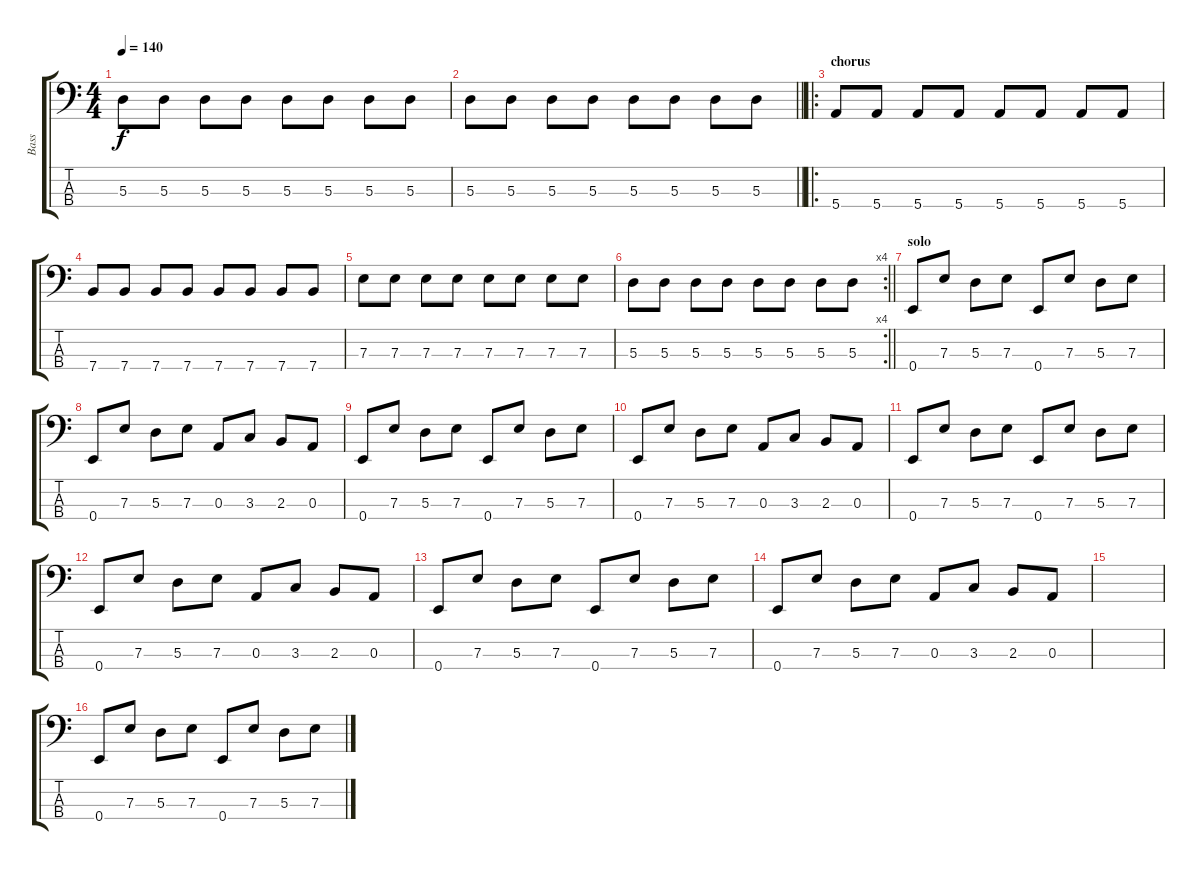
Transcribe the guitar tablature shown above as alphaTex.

\track ("Bass" "Bass") {instrument electricbassfinger}
\staff {score tabs}
\tuning (G2 D2 A1 E1) {hide}
\ts (4 4)
\tempo 140
\clef f4
\ks c
5.3.8{dy f} 5.3.8 5.3.8 5.3.8 5.3.8 5.3.8 5.3.8 5.3.8 |
\barLineRight lightlight
5.3.8 5.3.8 5.3.8 5.3.8 5.3.8 5.3.8 5.3.8 5.3.8 |
\ro
\section ("" "chorus")
5.4.8 5.4.8 5.4.8 5.4.8 5.4.8 5.4.8 5.4.8 5.4.8 |
7.4.8 7.4.8 7.4.8 7.4.8 7.4.8 7.4.8 7.4.8 7.4.8 |
7.3.8 7.3.8 7.3.8 7.3.8 7.3.8 7.3.8 7.3.8 7.3.8 |
\rc 4
\barLineRight lightlight
5.3.8 5.3.8 5.3.8 5.3.8 5.3.8 5.3.8 5.3.8 5.3.8 |
\section ("" "solo")
0.4.8 7.3.8 5.3.8 7.3.8 0.4.8 7.3.8 5.3.8 7.3.8 |
0.4.8 7.3.8 5.3.8 7.3.8 0.3.8 3.3.8 2.3.8 0.3.8 |
0.4.8 7.3.8 5.3.8 7.3.8 0.4.8 7.3.8 5.3.8 7.3.8 |
0.4.8 7.3.8 5.3.8 7.3.8 0.3.8 3.3.8 2.3.8 0.3.8 |
0.4.8 7.3.8 5.3.8 7.3.8 0.4.8 7.3.8 5.3.8 7.3.8 |
0.4.8 7.3.8 5.3.8 7.3.8 0.3.8 3.3.8 2.3.8 0.3.8 |
0.4.8 7.3.8 5.3.8 7.3.8 0.4.8 7.3.8 5.3.8 7.3.8 |
0.4.8 7.3.8 5.3.8 7.3.8 0.3.8 3.3.8 2.3.8 0.3.8 |
|
0.4.8 7.3.8 5.3.8 7.3.8 0.4.8 7.3.8 5.3.8 7.3.8
